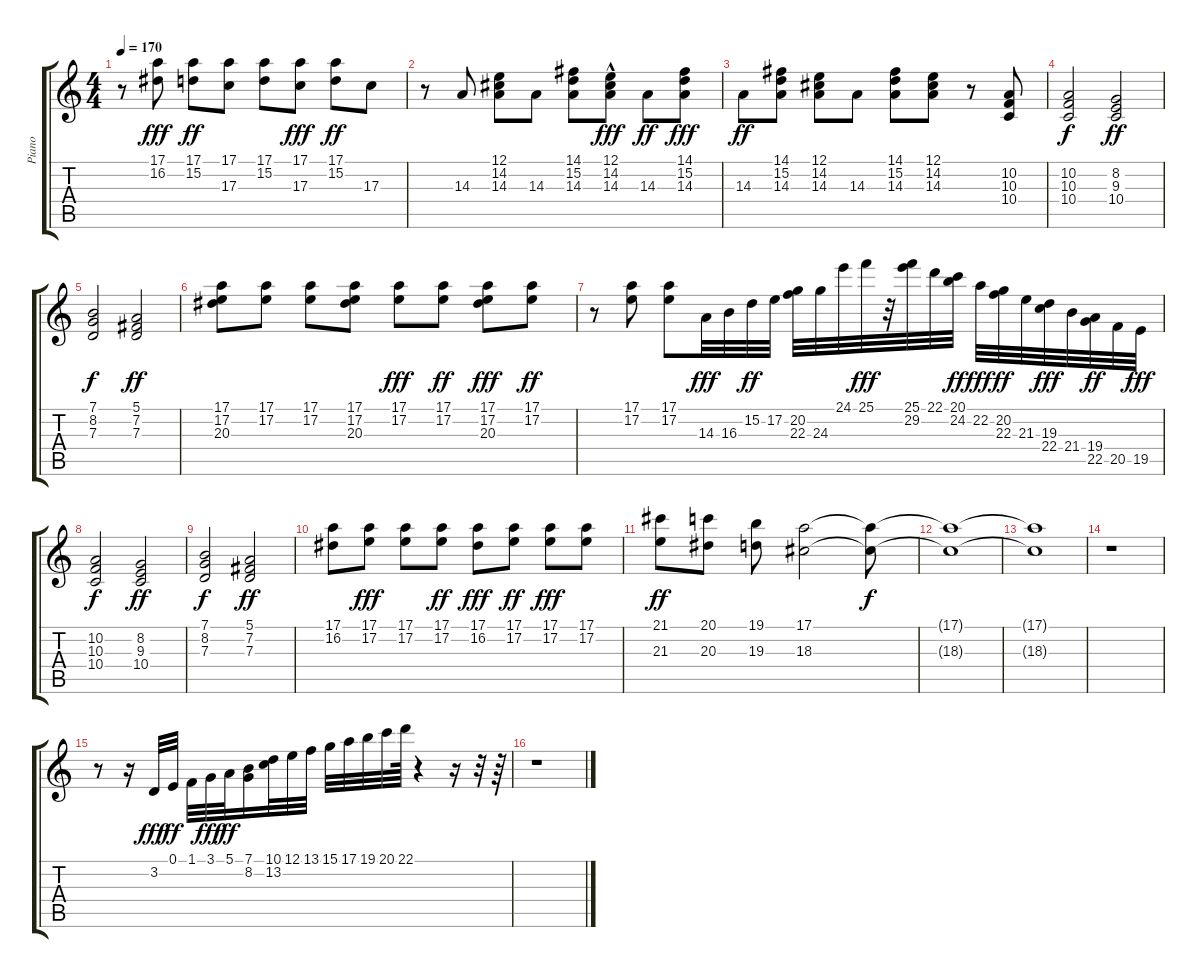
\track ("Piano" "Piano") {instrument brightacousticpiano}
\staff {score tabs}
\tuning (E4 B3 G3 D3 A2 E2) {hide}
\ts (4 4)
\tempo 170
\clef g2
\ks c
r.8{dy ff} (17.1 16.2).8{dy fff} (17.1 15.2).8{dy ff} (17.1 17.3).8 (17.1 15.2).8 (17.1 17.3).8{dy fff} (17.1 15.2).8{dy ff} 17.3.8 |
r.8 14.3.8 (12.1 14.2 14.3).8 14.3.8 (14.1 15.2 14.3).8 (12.1 14.2 14.3{hac}).8{dy fff} 14.3.8{dy ff} (14.1 15.2 14.3).8{dy fff} |
14.3.8{dy ff} (14.1 15.2 14.3).8 (12.1 14.2 14.3).8 14.3.8 (14.1 15.2 14.3).8 (12.1 14.2 14.3).8 r.8 (10.2 10.3 10.4).8 |
(10.2 10.3 10.4).2{dy f} (8.2 9.3 10.4).2{dy ff} |
(7.1 8.2 7.3).2{dy f} (5.1 7.2 7.3).2{dy ff} |
(17.1 17.2 20.3).8 (17.1 17.2).8 (17.1 17.2).8 (17.1 17.2 20.3).8 (17.1 17.2).8{dy fff} (17.1 17.2).8{dy ff} (17.1 17.2 20.3).8{dy fff} (17.1 17.2).8{dy ff} |
r.8 (17.1 17.2).8 (17.1 17.2).8 14.3.32{dy fff} 16.3.32 15.2.32{dy ff} 17.2.32 (20.2 22.3).32 24.3.32 24.1.32 25.1.32{dy fff} r.32 (25.1 29.2).32 22.1.32 (20.1 24.2).32{dy ff} 22.2.32{dy fff} (20.2 22.3).32{dy ff} 21.3.32 (19.3 22.4).32{dy fff} 21.4.32 (19.4 22.5).32{dy ff} 20.5.32 19.5.32{dy fff} |
(10.2 10.3 10.4).2{dy f} (8.2 9.3 10.4).2{dy ff} |
(7.1 8.2 7.3).2{dy f} (5.1 7.2 7.3).2{dy ff} |
(17.1 16.2).8 (17.1 17.2).8{dy fff} (17.1 17.2).8 (17.1 17.2).8{dy ff} (17.1 16.2).8{dy fff} (17.1 17.2).8{dy ff} (17.1 17.2).8{dy fff} (17.1 17.2).8 |
(21.1 21.3).8{dy ff} (20.1 20.3).8 (19.1 19.3).8 (17.1 18.3).2 (17.1{t} 18.3{t}).8{dy f} |
(17.1{t} 18.3{t}).1 |
(17.1{t} 18.3{t}).1 |
r.1 |
r.8 r.16 3.2.32{dy fff} 0.1.32{dy ff} 1.1.32 3.1.32{dy fff} 5.1.32{dy ff} (7.1 8.2).16 (10.1 13.2).32 12.1.32 13.1.32 15.1.32 17.1.32 19.1.32 20.1.32 22.1.64 r.4 r.16 r.32 r.64 |
r.1
